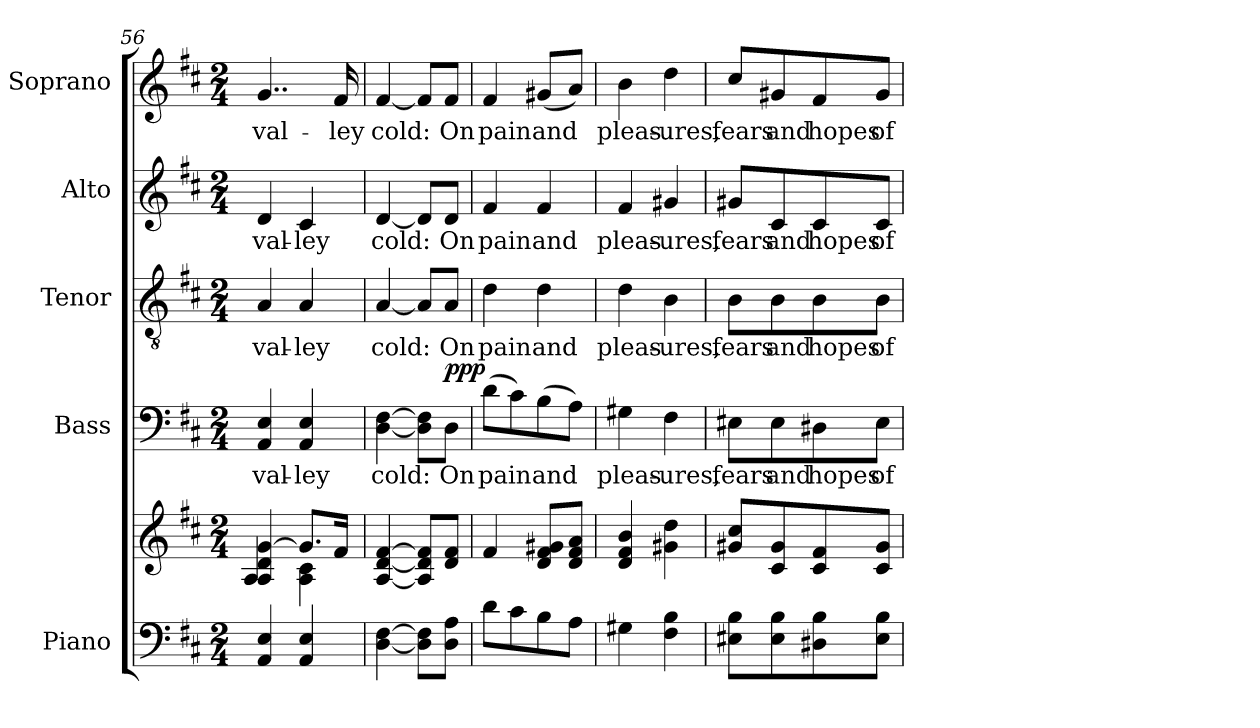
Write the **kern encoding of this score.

**kern	**kern	**kern	**text	**dynam	**kern	**text	**kern	**text	**kern	**text
*part5	*part5	*part4	*part4	*part4	*part3	*part3	*part2	*part2	*part1	*part1
*staff6	*staff5	*staff4	*staff4	*staff4	*staff3	*staff3	*staff2	*staff2	*staff1	*staff1
*I"Piano	*	*I"Bass	*	*	*I"Tenor	*	*I"Alto	*	*I"Soprano	*
*I'Pno.	*	*I'B.	*	*	*I'T.	*	*I'A.	*	*I'S.	*
!!LO:LB:g=z
*clefF4	*clefG2	*clefF4	*	*	*clefGv2	*	*clefG2	*	*clefG2	*
*	*	*	*	*	*ITrd7c12	*	*	*	*	*
*k[f#c#]	*k[f#c#]	*k[f#c#]	*	*	*k[f#c#]	*	*k[f#c#]	*	*k[f#c#]	*
*D:	*D:	*D:	*	*	*D:	*	*D:	*	*D:	*
*M2/4	*M2/4	*M2/4	*	*	*M2/4	*	*M2/4	*	*M2/4	*
=56	=56	=56	=56	=56	=56	=56	=56	=56	=56	=56
*	*^	*	*	*	*	*	*	*	*	*
!	!	!	!	!LO:LY:b:color=#000000	!	!	!	!	!	!	!
!	!	!	!	!	!	!	!LO:LY:b:color=#000000	!	!	!	!
!	!	!	!	!	!	!	!	!	!LO:LY:b:color=#000000	!	!
!	!	!	!	!	!	!	!	!	!	!	!LO:LY:b:color=#000000
4AAi/ 4Ei	4Ai/ 4di [>4gi	4Ai/	4AAi/ 4Ei	val-	.	4AAi/	val-	4di/	val-	4..gi/	val-
!	!	!	!	!LO:LY:b:color=#000000	!	!	!	!	!	!	!
!	!	!	!	!	!	!	!LO:LY:b:color=#000000	!	!	!	!
!	!	!	!	!	!	!	!	!	!LO:LY:b:color=#000000	!	!
4AAi/ 4Ei	8.gi/L]	4Ai\ 4c#i	4AAi/ 4Ei	-ley	.	4AAi/	-ley	4c#i/	-ley	.	.
!	!	!	!	!	!	!	!	!	!	!	!LO:LY:b:color=#000000
.	16f#i/Jk	.	.	.	.	.	.	.	.	16f#i/	-ley
*	*v	*v	*	*	*	*	*	*	*	*	*
=57	=57	=57	=57	=57	=57	=57	=57	=57	=57	=57
!	!	!	!LO:LY:b:color=#000000	!	!	!	!	!	!	!
!	!	!	!	!	!	!LO:LY:b:color=#000000	!	!	!	!
!	!	!	!	!	!	!	!	!LO:LY:b:color=#000000	!	!
!	!	!	!	!	!	!	!	!	!	!LO:LY:b:color=#000000
[<4Di\ [>4F#i	[<4Ai/ [<4di [>4f#i	[<4Di\ [>4F#i	cold:	.	[<4AAi/	cold:	[<4di/	cold:	[<4f#i/	cold:
8Di\] 8F#i]L	8Ai/] 8di] 8f#i]L	8Di\] 8F#i]L	.	.	8AAi/L]	.	8di/L]	.	8f#i/L]	.
!	!	!	!LO:LY:b:color=#000000	!	!	!	!	!	!	!
!	!	!	!	!	!	!LO:LY:b:color=#000000	!	!	!	!
!	!	!	!	!	!	!	!	!LO:LY:b:color=#000000	!	!
!	!	!	!	!	!	!	!	!	!	!LO:LY:b:color=#000000
8Di\ 8AiJ	8di/ 8f#iJ	8Di\J	On	ppp	8AAi/J	On	8di/J	On	8f#i/J	On
=58	=58	=58	=58	=58	=58	=58	=58	=58	=58	=58
!	!	!	!LO:LY:b:color=#000000	!	!	!	!	!	!	!
!	!	!	!	!	!	!LO:LY:b:color=#000000	!	!	!	!
!	!	!	!	!	!	!	!	!LO:LY:b:color=#000000	!	!
!	!	!	!	!	!	!	!	!	!	!LO:LY:b:color=#000000
8di\L	4f#i/	(8di\L	pain	.	4Di\	pain	4f#i/	pain	4f#i/	pain
8c#i\	.	8c#i\)	.	.	.	.	.	.	.	.
!	!	!	!LO:LY:b:color=#000000	!	!	!	!	!	!	!
!	!	!	!	!	!	!LO:LY:b:color=#000000	!	!	!	!
!	!	!	!	!	!	!	!	!LO:LY:b:color=#000000	!	!
!	!	!	!	!	!	!	!	!	!	!LO:LY:b:color=#000000
8Bi\	8di/ 8f#i 8g#XiL	(8Bi\	and	.	4Di\	and	4f#i/	and	(8g#Xi/L	and
8Ai\J	8di/ 8f#i 8aiJ	8Ai\J)	.	.	.	.	.	.	8ai/J)	.
=59	=59	=59	=59	=59	=59	=59	=59	=59	=59	=59
!	!	!	!LO:LY:b:color=#000000	!	!	!	!	!	!	!
!	!	!	!	!	!	!LO:LY:b:color=#000000	!	!	!	!
!	!	!	!	!	!	!	!	!LO:LY:b:color=#000000	!	!
!	!	!	!	!	!	!	!	!	!	!LO:LY:b:color=#000000
4G#Xi\	4di/ 4f#i 4bi	4G#Xi\	pleas-	.	4Di\	pleas-	4f#i/	pleas-	4bi\	pleas-
!	!	!	!LO:LY:b:color=#000000	!	!	!	!	!	!	!
!	!	!	!	!	!	!LO:LY:b:color=#000000	!	!	!	!
!	!	!	!	!	!	!	!	!LO:LY:b:color=#000000	!	!
!	!	!	!	!	!	!	!	!	!	!LO:LY:b:color=#000000
4F#i\ 4Bi	4g#Xi\ 4ddi	4F#i\	-ures,	.	4BBi\	-ures,	4g#Xi/	-ures,	4ddi\	-ures,
=60	=60	=60	=60	=60	=60	=60	=60	=60	=60	=60
!	!	!	!LO:LY:b:color=#000000	!	!	!	!	!	!	!
!	!	!	!	!	!	!LO:LY:b:color=#000000	!	!	!	!
!	!	!	!	!	!	!	!	!LO:LY:b:color=#000000	!	!
!	!	!	!	!	!	!	!	!	!	!LO:LY:b:color=#000000
8E#Xi\ 8BiL	8g#Xi/ 8cc#iL	8E#Xi\L	fears	.	8BBi\L	fears	8g#Xi/L	fears	8cc#i/L	fears
!	!	!	!LO:LY:b:color=#000000	!	!	!	!	!	!	!
!	!	!	!	!	!	!LO:LY:b:color=#000000	!	!	!	!
!	!	!	!	!	!	!	!	!LO:LY:b:color=#000000	!	!
!	!	!	!	!	!	!	!	!	!	!LO:LY:b:color=#000000
8E#i\ 8Bi	8c#i/ 8g#i	8E#i\	and	.	8BBi\	and	8c#i/	and	8g#Xi/	and
!	!	!	!LO:LY:b:color=#000000	!	!	!	!	!	!	!
!	!	!	!	!	!	!LO:LY:b:color=#000000	!	!	!	!
!	!	!	!	!	!	!	!	!LO:LY:b:color=#000000	!	!
!	!	!	!	!	!	!	!	!	!	!LO:LY:b:color=#000000
8D#Xi\ 8Bi	8c#i/ 8f#i	8D#Xi\	hopes	.	8BBi\	hopes	8c#i/	hopes	8f#i/	hopes
!	!	!	!LO:LY:b:color=#000000	!	!	!	!	!	!	!
!	!	!	!	!	!	!LO:LY:b:color=#000000	!	!	!	!
!	!	!	!	!	!	!	!	!LO:LY:b:color=#000000	!	!
!	!	!	!	!	!	!	!	!	!	!LO:LY:b:color=#000000
8E#i\ 8BiJ	8c#i/ 8g#iJ	8E#i\J	of	.	8BBi\J	of	8c#i/J	of	8g#i/J	of
=	=	=	=	=	=	=	=	=	=	=
*-	*-	*-	*-	*-	*-	*-	*-	*-	*-	*-
